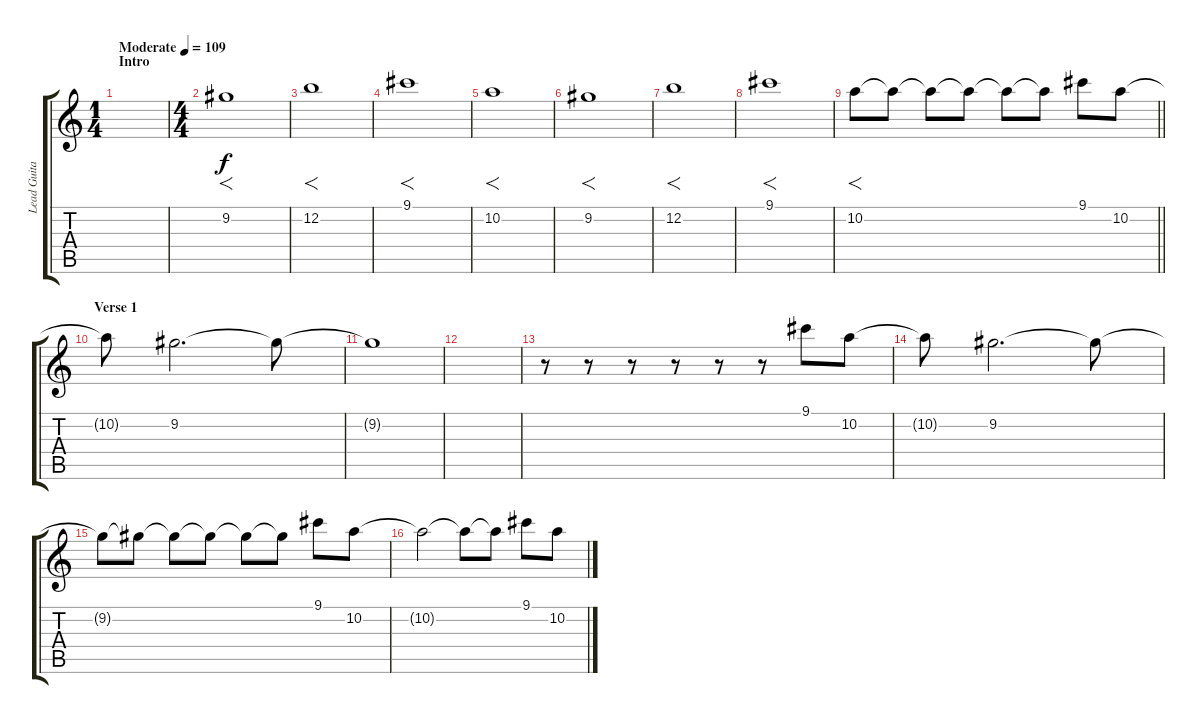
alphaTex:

\track ("Lead Guitar" "Lead Guita") {instrument overdrivenguitar}
\staff {score tabs}
\tuning (E4 B3 G3 D3 A2 E2) {hide}
\ts (1 4)
\section ("" "Intro")
\tempo (109 "Moderate")
\clef g2
\ks c
|
\ts (4 4)
9.2.1{f} |
12.2.1{f} |
9.1.1{f} |
10.2.1{f} |
9.2.1{f} |
12.2.1{f} |
9.1.1{f} |
\barLineRight lightlight
10.2.8{f} 10.2{t}.8 10.2{t}.8 10.2{t}.8 10.2{t}.8 10.2{t}.8 9.1.8 10.2.8 |
\section ("" "Verse 1")
10.2{t}.8 9.2.2{d} 9.2{t}.8 |
9.2{t}.1{volume 0} |
|
r.8 r.8 r.8 r.8 r.8 r.8 9.1.8 10.2.8 |
10.2{t}.8 9.2.2{d} 9.2{t}.8 |
9.2{t}.8 9.2{t}.8 9.2{t}.8 9.2{t}.8 9.2{t}.8 9.2{t}.8 9.1.8 10.2.8 |
10.2{t}.2 10.2{t}.8 10.2{t}.8 9.1.8 10.2.8
